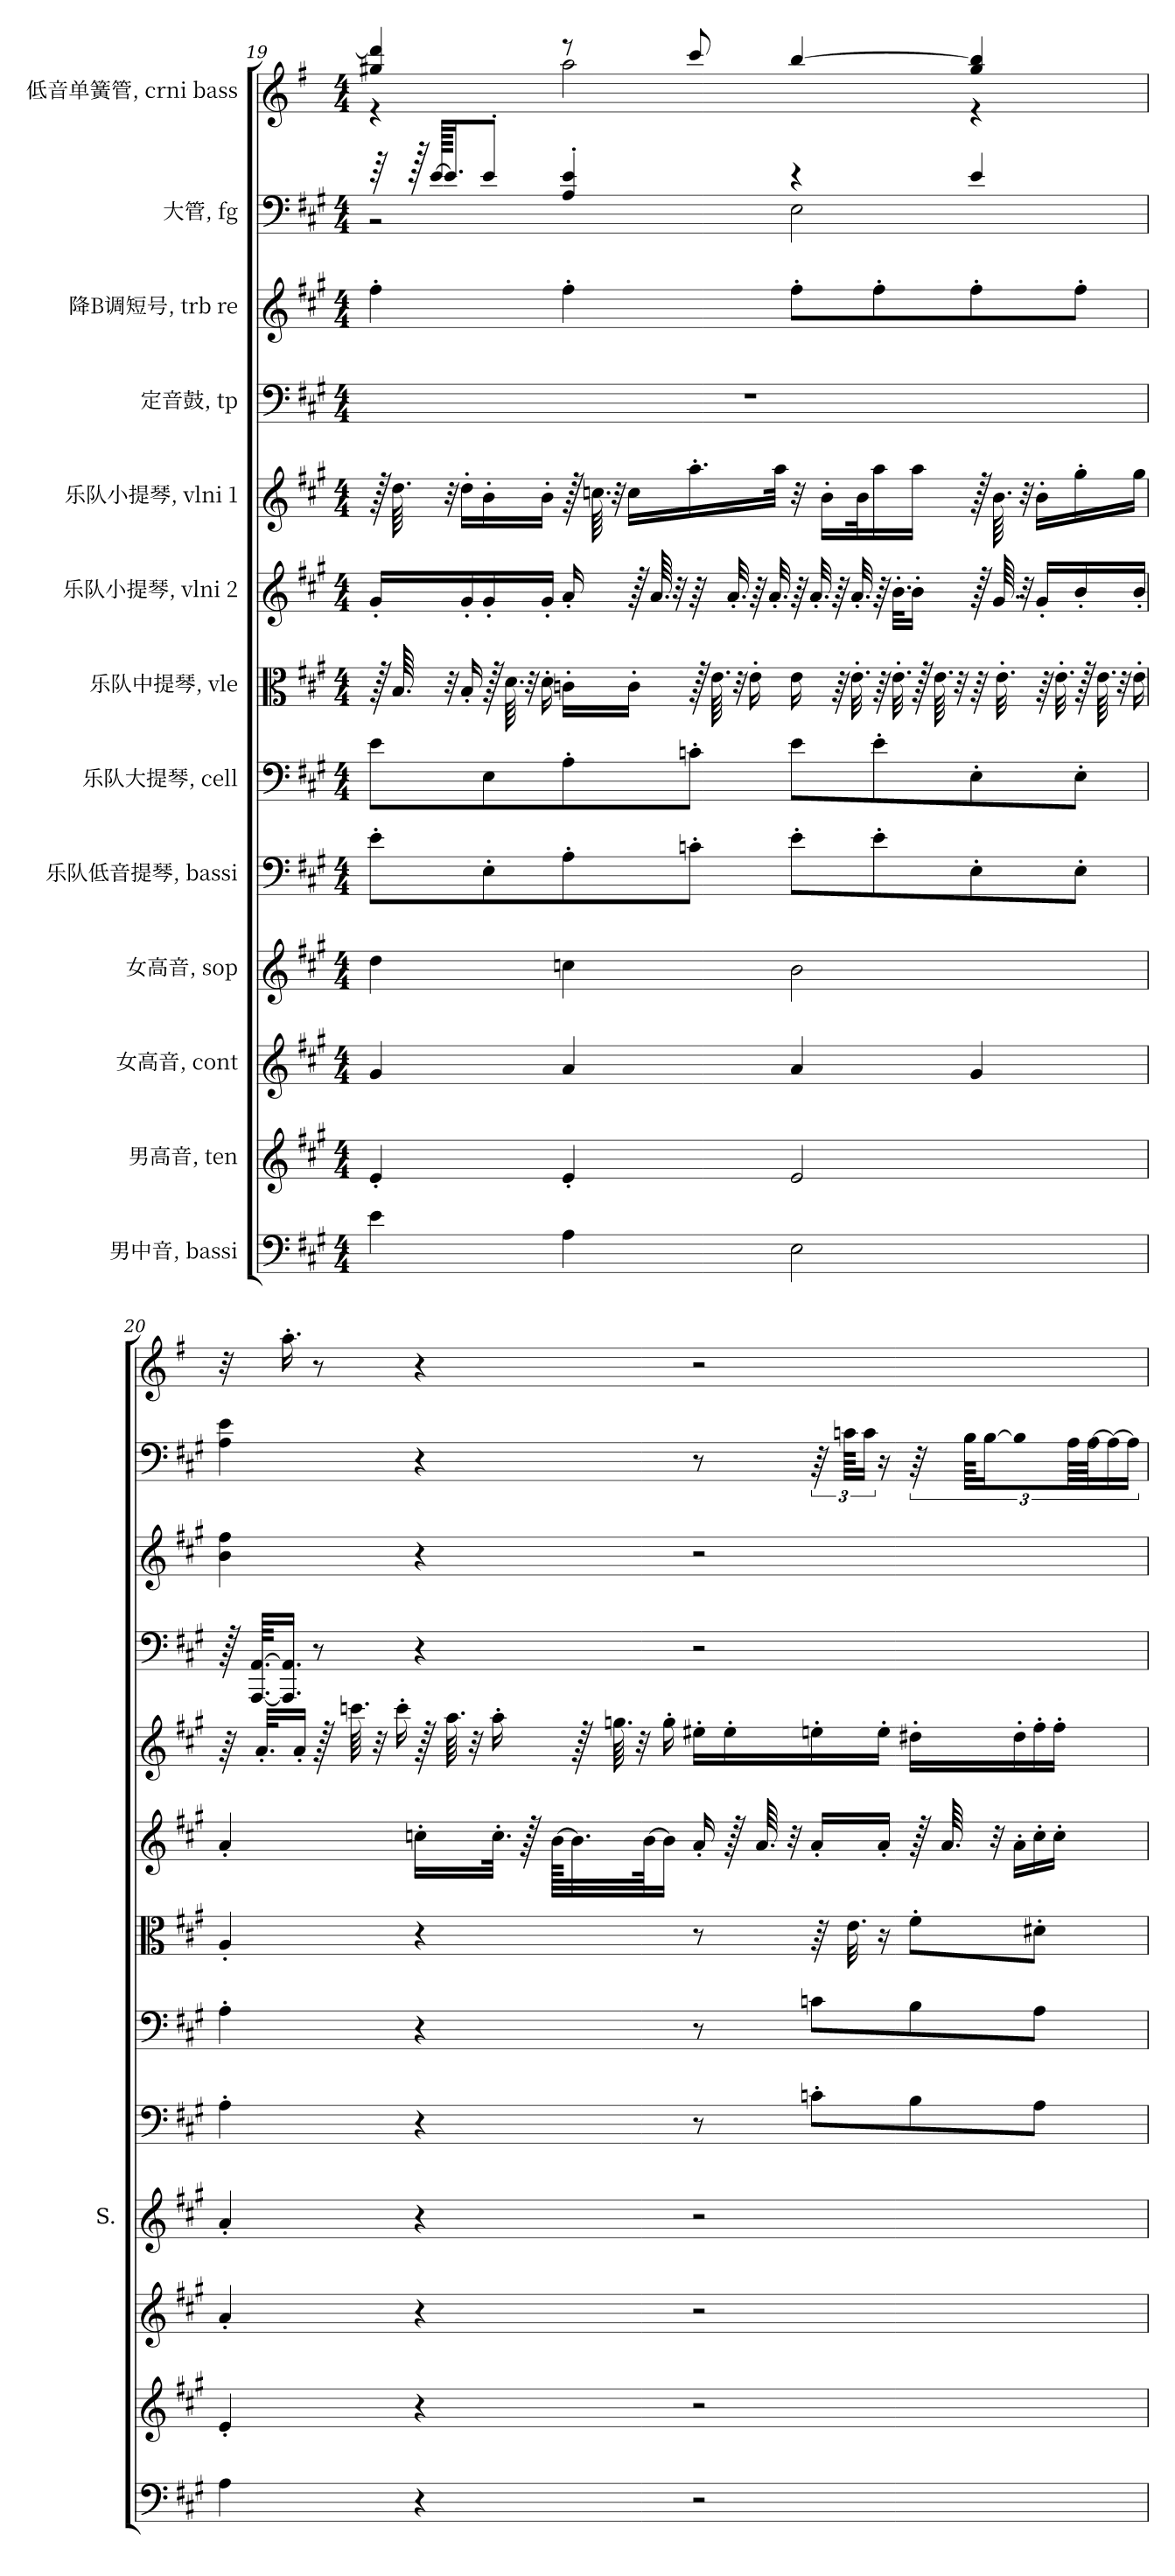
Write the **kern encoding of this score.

**kern	**kern	**kern	**kern	**kern	**kern	**kern	**kern	**kern	**kern	**kern	**kern	**kern
*part13	*part12	*part11	*part10	*part9	*part8	*part7	*part6	*part5	*part4	*part3	*part2	*part1
*staff13	*staff12	*staff11	*staff10	*staff9	*staff8	*staff7	*staff6	*staff5	*staff4	*staff3	*staff2	*staff1
*I"男中音, bassi	*I"男高音, ten	*I"女高音, cont	*I"女高音, sop	*I"乐队低音提琴, bassi	*I"乐队大提琴, cell	*I"乐队中提琴, vle	*I"乐队小提琴, vlni 2	*I"乐队小提琴, vlni 1	*I"定音鼓, tp	*I"降B调短号, trb re	*I"大管, fg	*I"低音单簧管, crni bass
*	*	*	*I'S.	*	*	*	*	*	*	*	*	*
!!LO:PB:g=z
*clefF4	*clefG2	*clefG2	*clefG2	*clefF4	*clefF4	*clefC3	*clefG2	*clefG2	*clefF4	*clefG2	*clefF4	*clefG2
*	*	*	*	*ITrd7c12	*	*	*	*	*	*ITrd1c2	*	*ITrd8c14
*k[f#c#g#]	*k[f#c#g#]	*k[f#c#g#]	*k[f#c#g#]	*k[f#c#g#]	*k[f#c#g#]	*k[f#c#g#]	*k[f#c#g#]	*k[f#c#g#]	*k[f#c#g#]	*k[f#]	*k[f#c#g#]	*k[f#]
*M4/4	*M4/4	*M4/4	*M4/4	*M4/4	*M4/4	*M4/4	*M4/4	*M4/4	*M4/4	*M4/4	*M4/4	*M4/4
=19	=19	=19	=19	=19	=19	=19	=19	=19	=19	=19	=19	=19
*	*	*	*	*	*	*	*	*	*	*	*^	*^
4e\	4e'/	4g#/	4dd\	8E'\L	8e\L	128r	16g#'/LL	128r	1r	4ee'\	64r	2r	4g#X/ 4dd/]	4r
.	.	.	.	.	.	64.B/	.	64.dd\	.	.	.	.	.	.
.	.	.	.	.	.	.	.	.	.	.	128r	.	.	.
.	.	.	.	.	.	.	.	.	.	.	[128e/KKKLL	.	.	.
.	.	.	.	.	.	32r	.	32r	.	.	16.e/J]	.	.	.
.	.	.	.	.	.	16B'/	16g#'/	16dd'\LL	.	.	.	.	.	.
.	.	.	.	8EE'\	8E\	128r	16g#'/	16b'\	.	.	8e'/J	.	.	.
.	.	.	.	.	.	64.d\	.	.	.	.	.	.	.	.
.	.	.	.	.	.	32r	.	.	.	.	.	.	.	.
.	.	.	.	.	.	16d'\	16g#'/JJ	16b'\JJ	.	.	.	.	.	.
4A\	4e'/	4a/	4ccn\	8AA'\	8A'\	16cn'\LL	16a'/	128r	.	4ee'\	4A/' 4e/'	.	8r	2a\
.	.	.	.	.	.	.	.	64.ccn\	.	.	.	.	.	.
.	.	.	.	.	.	.	.	32r	.	.	.	.	.	.
.	.	.	.	.	.	16c'\JJ	128r	16cc\LL	.	.	.	.	.	.
.	.	.	.	.	.	.	64.a/	.	.	.	.	.	.	.
.	.	.	.	.	.	.	32r	.	.	.	.	.	.	.
.	.	.	.	8Cn'\J	8cn'\J	128r	64r	16.aa'\	.	.	.	.	8cc/	.
.	.	.	.	.	.	64.e\	.	.	.	.	.	.	.	.
.	.	.	.	.	.	.	32.a'/	.	.	.	.	.	.	.
.	.	.	.	.	.	32r	.	.	.	.	.	.	.	.
.	.	.	.	.	.	16e'\	64r	.	.	.	.	.	.	.
.	.	.	.	.	.	.	32.a'/	.	.	.	.	.	.	.
.	.	.	.	.	.	.	.	32aa\JJk	.	.	.	.	.	.
2E\	2e/	4a/	2b\	8E'\L	8e\L	16e\	64r	32r	.	8ee'\L	4r	2E\	[4b/	.
.	.	.	.	.	.	.	32.a'/	.	.	.	.	.	.	.
.	.	.	.	.	.	.	.	16b'\LL	.	.	.	.	.	.
.	.	.	.	.	.	64r	64r	.	.	.	.	.	.	.
.	.	.	.	.	.	32.e'\	32.a'/	.	.	.	.	.	.	.
.	.	.	.	.	.	.	.	32b\K	.	.	.	.	.	.
.	.	.	.	8E'\	8e'\	64r	64r	16aa\	.	8ee'\	.	.	.	.
.	.	.	.	.	.	32.e'\	32.b'\KLL	.	.	.	.	.	.	.
.	.	.	.	.	.	128r	16b'\JJ	16aa\JJ	.	.	.	.	.	.
.	.	.	.	.	.	64.e\	.	.	.	.	.	.	.	.
.	.	.	.	.	.	32r	.	.	.	.	.	.	.	.
.	.	4g#/	.	8EE'\	8E'\	64r	128r	128r	.	8ee'\	4e/	.	4g#/ 4b/]	4r
.	.	.	.	.	.	.	64.g#/	64.b\	.	.	.	.	.	.
.	.	.	.	.	.	32.e'\	.	.	.	.	.	.	.	.
.	.	.	.	.	.	.	32r	32r	.	.	.	.	.	.
.	.	.	.	.	.	64r	16g#'/LL	16b'\LL	.	.	.	.	.	.
.	.	.	.	.	.	32.e'\	.	.	.	.	.	.	.	.
.	.	.	.	8EE'\J	8E'\J	128r	16b'/	16gg#'\	.	8ee'\J	.	.	.	.
.	.	.	.	.	.	64.e\	.	.	.	.	.	.	.	.
.	.	.	.	.	.	32r	.	.	.	.	.	.	.	.
.	.	.	.	.	.	16e'\	16b'/JJ	16gg#\JJ	.	.	.	.	.	.
*	*	*	*	*	*	*	*	*	*	*	*v	*v	*	*
*	*	*	*	*	*	*	*	*	*	*	*	*v	*v
!!LO:PB:g=z
=20	=20	=20	=20	=20	=20	=20	=20	=20	=20	=20	=20	=20
4A\	4e'/	4a'/	4a'/	4AA'\	4A'\	4A'/	4a'/	64r	128r	4a\ 4ee\	4A\ 4e\	32r
.	.	.	.	.	.	.	.	.	[64.AAA/ [64.AA/KKLL	.	.	.
.	.	.	.	.	.	.	.	32.a'/KLL	.	.	.	.
.	.	.	.	.	.	.	.	.	16.AAA/] 16.AA/]JJ	.	.	16.a'\
.	.	.	.	.	.	.	.	16a'/JJ	.	.	.	.
.	.	.	.	.	.	.	.	128r	8r	.	.	8r
.	.	.	.	.	.	.	.	64.cccn\	.	.	.	.
.	.	.	.	.	.	.	.	32r	.	.	.	.
.	.	.	.	.	.	.	.	16ccc'\	.	.	.	.
4r	4r	4r	4r	4r	4r	4r	16ccn'\LL	128r	4r	4r	4r	4r
.	.	.	.	.	.	.	.	64.aa\	.	.	.	.
.	.	.	.	.	.	.	.	32r	.	.	.	.
.	.	.	.	.	.	.	32.cc'\JJk	16aa'\	.	.	.	.
.	.	.	.	.	.	.	128r	.	.	.	.	.
.	.	.	.	.	.	.	[128b\KKLLL	.	.	.	.	.
.	.	.	.	.	.	.	32.b\]	128r	.	.	.	.
.	.	.	.	.	.	.	.	64.ggn\	.	.	.	.
.	.	.	.	.	.	.	.	32r	.	.	.	.
.	.	.	.	.	.	.	[64b\JK	.	.	.	.	.
.	.	.	.	.	.	.	16b\JJ]	16gg'\	.	.	.	.
2r	2r	2r	2r	8r	8r	8r	16a'/	16ee#X'\LL	2r	2r	8r	2r
.	.	.	.	.	.	.	128r	16ee#'\	.	.	.	.
.	.	.	.	.	.	.	64.a/	.	.	.	.	.
.	.	.	.	.	.	.	32r	.	.	.	.	.
.	.	.	.	8Cn'\L	8cn\L	64r	16a'/LL	16een'\	.	.	96r	.
.	.	.	.	.	.	.	.	.	.	.	96cn\KKLL	.
.	.	.	.	.	.	32.e\	.	.	.	.	.	.
.	.	.	.	.	.	.	.	.	.	.	24c\JJ	.
.	.	.	.	.	.	16r	16a'/JJ	16ee'\JJ	.	.	16r	.
.	.	.	.	8BB\	8B\	8f#'\L	128r	16dd#X'\LL	.	.	96r	.
.	.	.	.	.	.	.	64.a/	.	.	.	.	.
.	.	.	.	.	.	.	.	.	.	.	96B\KKLL	.
.	.	.	.	.	.	.	.	.	.	.	[24B\	.
.	.	.	.	.	.	.	32r	.	.	.	.	.
.	.	.	.	.	.	.	16a'\LL	16dd#'\	.	.	16B\]	.
*	*	*	*	*	*	*	*	*	*	*	*Xbrackettup	*
.	.	.	.	8AA\J	8A\J	8d#X'\J	16cc'\	16ff#'\	.	.	96A\LL	.
.	.	.	.	.	.	.	.	.	.	.	[96A\JJ	.
.	.	.	.	.	.	.	.	.	.	.	24A\_	.
.	.	.	.	.	.	.	16cc'\JJ	16ff#'\JJ	.	.	16A\JJ]	.
=	=	=	=	=	=	=	=	=	=	=	=	=
*-	*-	*-	*-	*-	*-	*-	*-	*-	*-	*-	*-	*-
